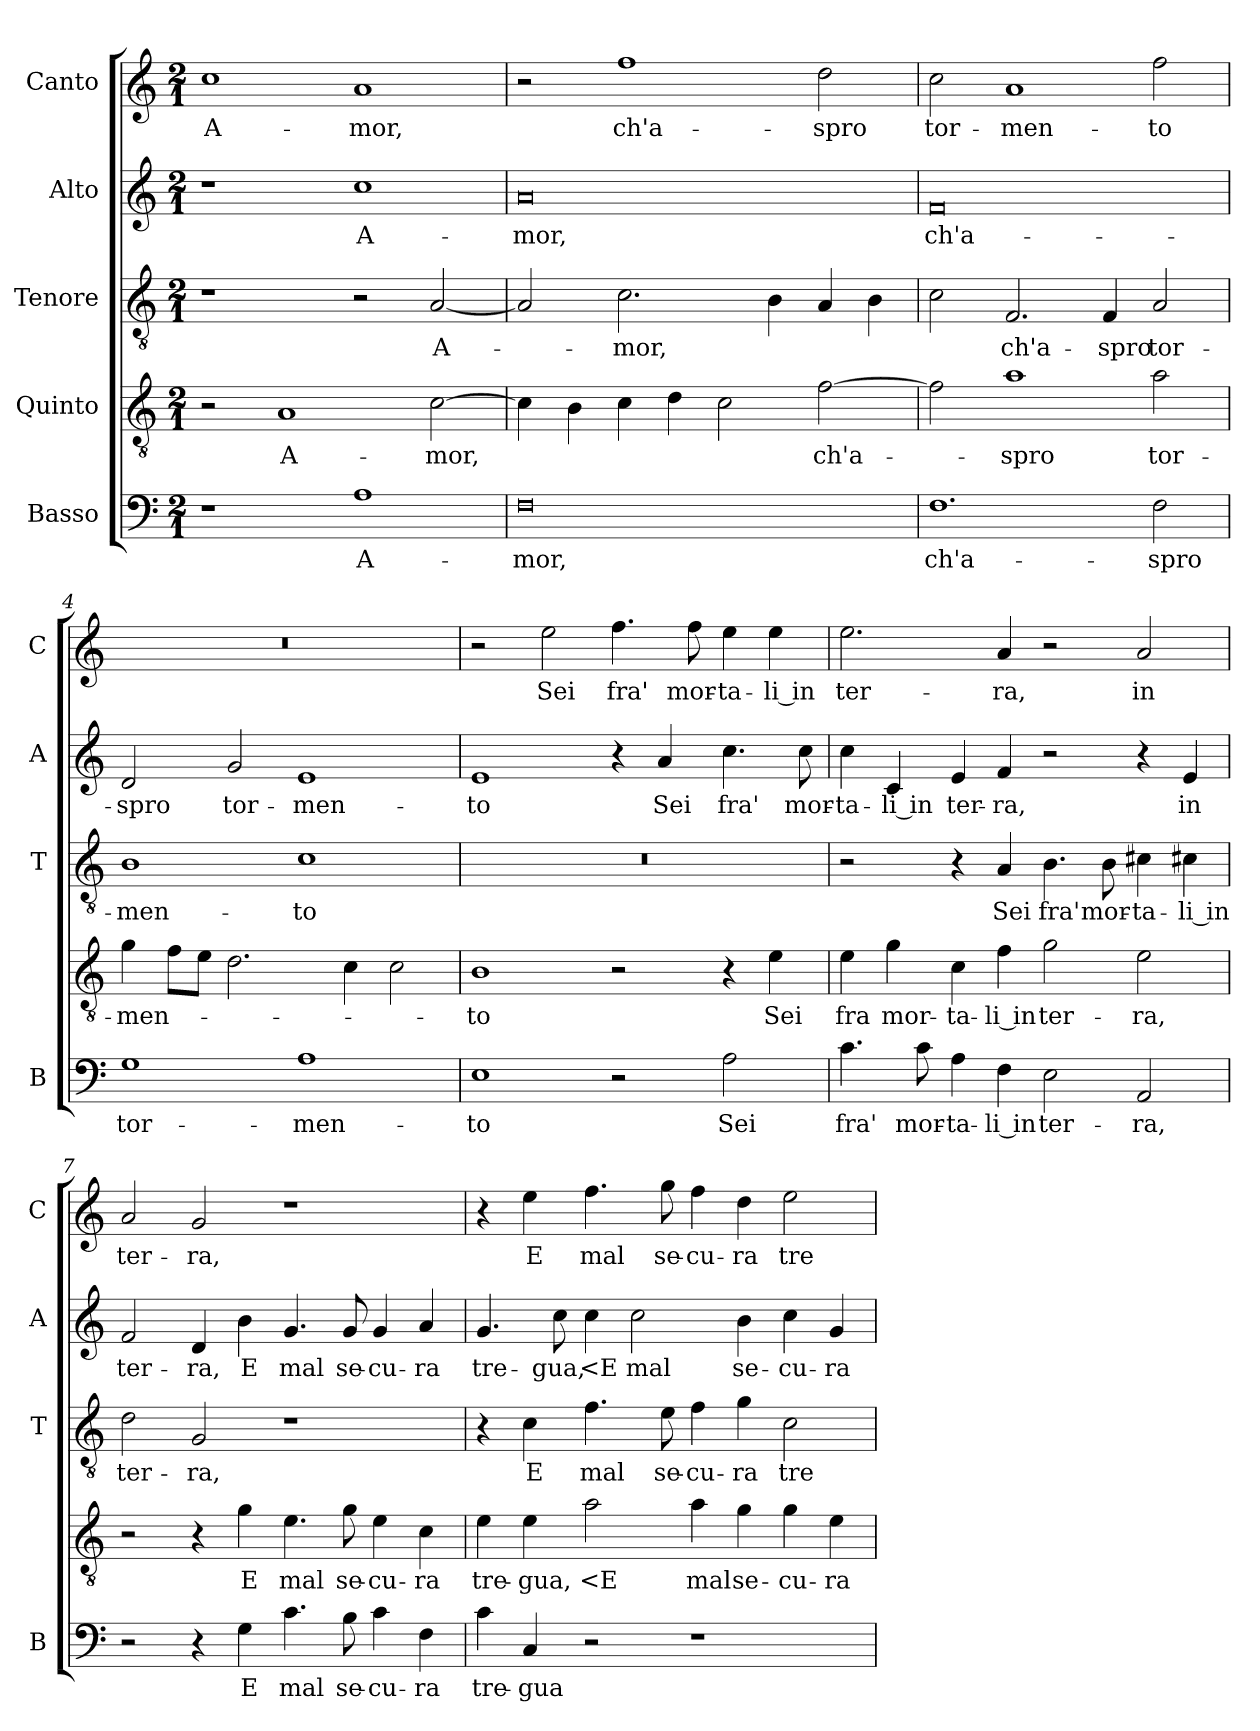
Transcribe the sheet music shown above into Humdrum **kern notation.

**kern	**text	**kern	**text	**kern	**text	**kern	**text	**kern	**text
*part5	*part5	*part4	*part4	*part3	*part3	*part2	*part2	*part1	*part1
*staff5	*staff5	*staff4	*staff4	*staff3	*staff3	*staff2	*staff2	*staff1	*staff1
*I"Basso	*	*I"Quinto	*	*I"Tenore	*	*I"Alto	*	*I"Canto	*
*I'B	*	*	*	*I'T	*	*I'A	*	*I'C	*
*clefF4	*	*clefGv2	*	*clefGv2	*	*clefG2	*	*clefG2	*
*k[]	*	*k[]	*	*k[]	*	*k[]	*	*k[]	*
*C:	*	*C:	*	*C:	*	*C:	*	*C:	*
*M2/1	*	*M2/1	*	*M2/1	*	*M2/1	*	*M2/1	*
=1	=1	=1	=1	=1	=1	=1	=1	=1	=1
1r	.	2r	.	1r	.	1r	.	1cc	A-
.	.	1A	A-	.	.	.	.	.	.
1A	A-	.	.	2r	.	1cc	A-	1a	-mor,
.	.	[2c	-mor,	[2A	A-	.	.	.	.
=2	=2	=2	=2	=2	=2	=2	=2	=2	=2
0F	-mor,	4c]	.	2A]	.	0a	-mor,	2r	.
.	.	4B	.	.	.	.	.	.	.
.	.	4c	.	2.c	-mor,	.	.	1ff	ch'a-
.	.	4d	.	.	.	.	.	.	.
.	.	2c	.	.	.	.	.	.	.
.	.	.	.	4B	.	.	.	.	.
.	.	[2f	ch'a-	4A	.	.	.	2dd	-spro
.	.	.	.	4B	.	.	.	.	.
=3	=3	=3	=3	=3	=3	=3	=3	=3	=3
1.F	ch'a-	2f]	.	2c	.	0f	ch'a-	2cc	tor-
.	.	1a	-spro	2.F	ch'a-	.	.	1a	-men-
.	.	.	.	4F	-spro	.	.	.	.
2F	-spro	2a	tor-	2A	tor-	.	.	2ff	-to
=4	=4	=4	=4	=4	=4	=4	=4	=4	=4
1G	tor-	4g	-men-	1B	-men-	2d	-spro	0r	.
.	.	8fL	.	.	.	.	.	.	.
.	.	8eJ	.	.	.	.	.	.	.
.	.	2.d	.	.	.	2g	tor-	.	.
1A	-men-	.	.	1c	-to	1e	-men-	.	.
.	.	4c	.	.	.	.	.	.	.
.	.	2c	.	.	.	.	.	.	.
=5	=5	=5	=5	=5	=5	=5	=5	=5	=5
1E	-to	1B	-to	0r	.	1e	-to	2r	.
.	.	.	.	.	.	.	.	2ee	Sei
2r	.	2r	.	.	.	4r	.	4.ff	fra'
.	.	.	.	.	.	4a	Sei	.	.
.	.	.	.	.	.	.	.	8ff	mor-
2A	Sei	4r	.	.	.	4.cc	fra'	4ee	-ta-
.	.	4e	Sei	.	.	.	.	4ee	-li in
.	.	.	.	.	.	8cc	mor-	.	.
=6	=6	=6	=6	=6	=6	=6	=6	=6	=6
4.c	fra'	4e	fra	2r	.	4cc	-ta-	2.ee	ter-
.	.	4g	mor-	.	.	4c	-li in	.	.
8c	mor-	.	.	.	.	.	.	.	.
4A	-ta-	4c	-ta-	4r	.	4e	ter-	.	.
4F	-li in	4f	-li in	4A	Sei	4f	-ra,	4a	-ra,
2E	ter-	2g	ter-	4.B	fra'	2r	.	2r	.
.	.	.	.	8B	mor-	.	.	.	.
2AA	-ra,	2e	-ra,	4c#X	-ta-	4r	.	2a	in
.	.	.	.	4c#X	-li in	4e	in	.	.
=7	=7	=7	=7	=7	=7	=7	=7	=7	=7
2r	.	2r	.	2d	ter-	2f	ter-	2a	ter-
4r	.	4r	.	2G	-ra,	4d	-ra,	2g	-ra,
4G	E	4g	E	.	.	4b	E	.	.
4.c	mal	4.e	mal	1r	.	4.g	mal	1r	.
8B	se-	8g	se-	.	.	8g	se-	.	.
4c	-cu-	4e	-cu-	.	.	4g	-cu-	.	.
4F	-ra	4c	-ra	.	.	4a	-ra	.	.
=8	=8	=8	=8	=8	=8	=8	=8	=8	=8
4c	tre-	4e	tre-	4r	.	4.g	tre-	4r	.
4C	-gua	4e	-gua,	4c	E	.	.	4ee	E
.	.	.	.	.	.	8cc	-gua,	.	.
2r	.	2a	<E	4.f	mal	4cc	<E	4.ff	mal
.	.	.	.	.	.	2cc	mal	.	.
.	.	.	.	8e	se-	.	.	8gg	se-
1r	.	4a	mal	4f	-cu-	.	.	4ff	-cu-
.	.	4g	se-	4g	-ra	4b	se-	4dd	-ra
.	.	4g	-cu-	2c	tre-	4cc	-cu-	2ee	tre-
.	.	4e	-ra	.	.	4g	-ra	.	.
=	=	=	=	=	=	=	=	=	=
*-	*-	*-	*-	*-	*-	*-	*-	*-	*-
